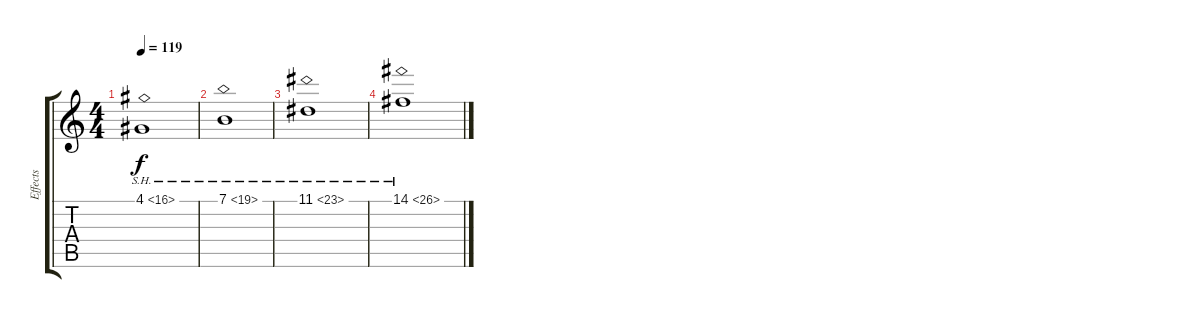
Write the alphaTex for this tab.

\track ("Effects" "Effects") {instrument lead8bassandlead}
\staff {score tabs}
\tuning (E4 B3 G3 D3 A2 E2) {hide}
\ts (4 4)
\tempo 119
\clef g2
\ks c
4.1{sh 12}.1{dy f} |
7.1{sh 12}.1 |
11.1{sh 12}.1 |
14.1{sh 12}.1
